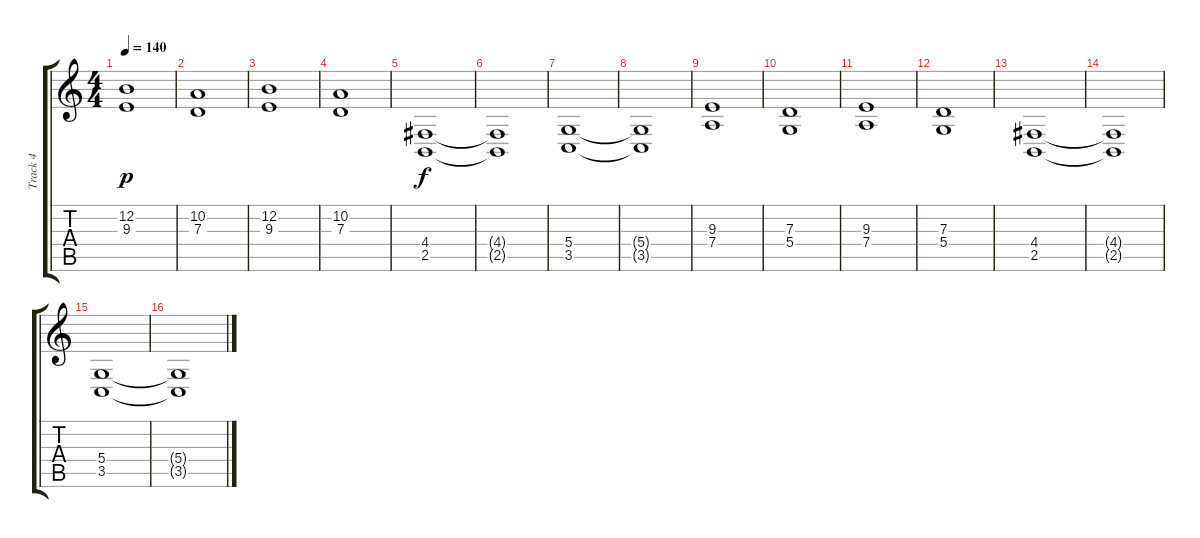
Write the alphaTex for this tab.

\track ("Track 4" "Track 4") {instrument pad4choir}
\staff {score tabs}
\tuning (E4 B3 G3 D3 A2 E2) {hide}
\ts (4 4)
\tempo 140
\clef g2
\ks c
(12.2 9.3).1{dy p} |
(10.2 7.3).1 |
(12.2 9.3).1 |
(10.2 7.3).1 |
(4.4 2.5).1{dy f} |
(4.4{t} 2.5{t}).1 |
(5.4 3.5).1 |
(5.4{t} 3.5{t}).1 |
(9.3 7.4).1 |
(7.3 5.4).1 |
(9.3 7.4).1 |
(7.3 5.4).1 |
(4.4 2.5).1 |
(4.4{t} 2.5{t}).1 |
(5.4 3.5).1 |
(5.4{t} 3.5{t}).1
